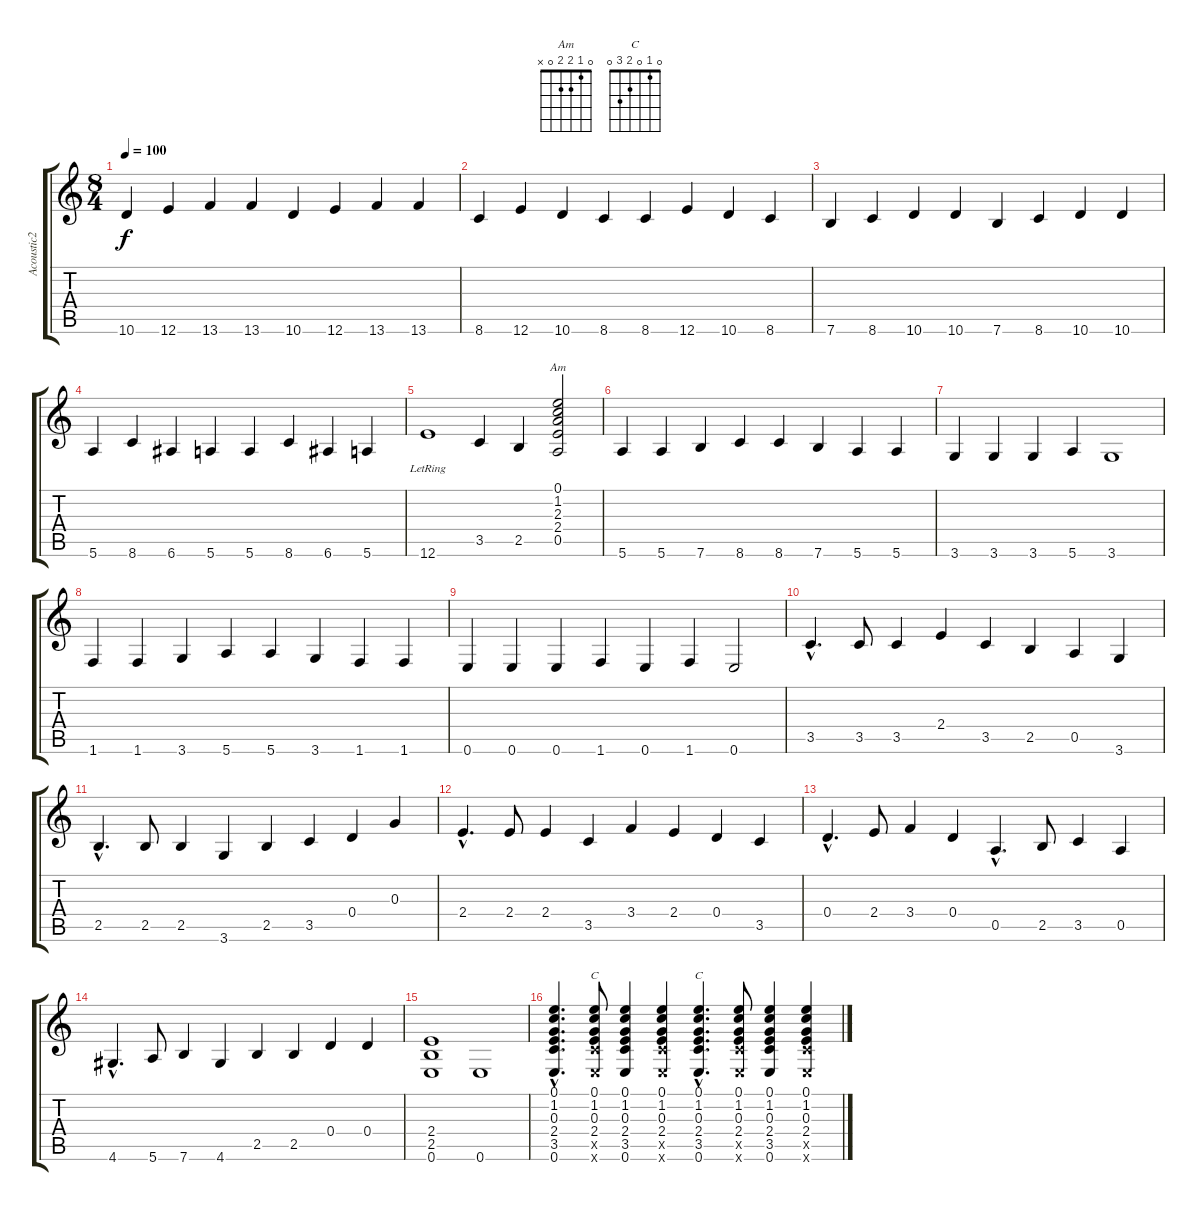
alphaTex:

\track ("Acoustic2" "Acoustic2") {instrument acousticguitarnylon}
\staff {score tabs}
\tuning (E4 B3 G3 D3 A2 E2) {hide}
\chord ("Am" 0 1 2 2 0 x)
\chord ("C" 0 1 0 2 3 x)
\chord ("C" 0 1 0 2 3 0)
\ts (8 4)
\tempo 100
\clef g2
\ks c
10.6.4{dy f} 12.6.4 13.6.4 13.6.4 10.6.4 12.6.4 13.6.4 13.6.4 |
8.6.4 12.6.4 10.6.4 8.6.4 8.6.4 12.6.4 10.6.4 8.6.4 |
7.6.4 8.6.4 10.6.4 10.6.4 7.6.4 8.6.4 10.6.4 10.6.4 |
5.6.4 8.6.4 6.6.4 5.6.4 5.6.4 8.6.4 6.6.4 5.6.4 |
12.6{lr}.1 3.5.4 2.5.4 (0.1 1.2 2.3 2.4 0.5).2{ch "Am"} |
5.6.4 5.6.4 7.6.4 8.6.4 8.6.4 7.6.4 5.6.4 5.6.4 |
3.6.4 3.6.4 3.6.4 5.6.4 3.6.1 |
1.6.4 1.6.4 3.6.4 5.6.4 5.6.4 3.6.4 1.6.4 1.6.4 |
0.6.4 0.6.4 0.6.4 1.6.4 0.6.4 1.6.4 0.6.2 |
3.5{hac}.4{d} 3.5.8 3.5.4 2.4.4 3.5.4 2.5.4 0.5.4 3.6.4 |
2.5{hac}.4{d} 2.5.8 2.5.4 3.6.4 2.5.4 3.5.4 0.4.4 0.3.4 |
2.4{hac}.4{d} 2.4.8 2.4.4 3.5.4 3.4.4 2.4.4 0.4.4 3.5.4 |
0.4{hac}.4{d} 2.4.8 3.4.4 0.4.4 0.5{hac}.4{d} 2.5.8 3.5.4 0.5.4 |
4.6{hac}.4{d} 5.6.8 7.6.4 4.6.4 2.5.4 2.5.4 0.4.4 0.4.4 |
(2.4 2.5 0.6).1 0.6.1 |
(0.1{hac} 1.2{hac} 0.3{hac} 2.4{hac} 3.5{hac} 0.6{hac}).4{d} (0.1 1.2 0.3 2.4 3.5{x} 0.6{x}).8{ch "C"} (0.1 1.2 0.3 2.4 3.5 0.6).4 (0.1 1.2 0.3 2.4 3.5{x} 0.6{x}).4 (0.1{hac} 1.2{hac} 0.3{hac} 2.4{hac} 3.5{hac} 0.6{hac}).4{d ch "C"} (0.1 1.2 0.3 2.4 3.5{x} 0.6{x}).8 (0.1 1.2 0.3 2.4 3.5 0.6).4 (0.1 1.2 0.3 2.4 3.5{x} 0.6{x}).4
